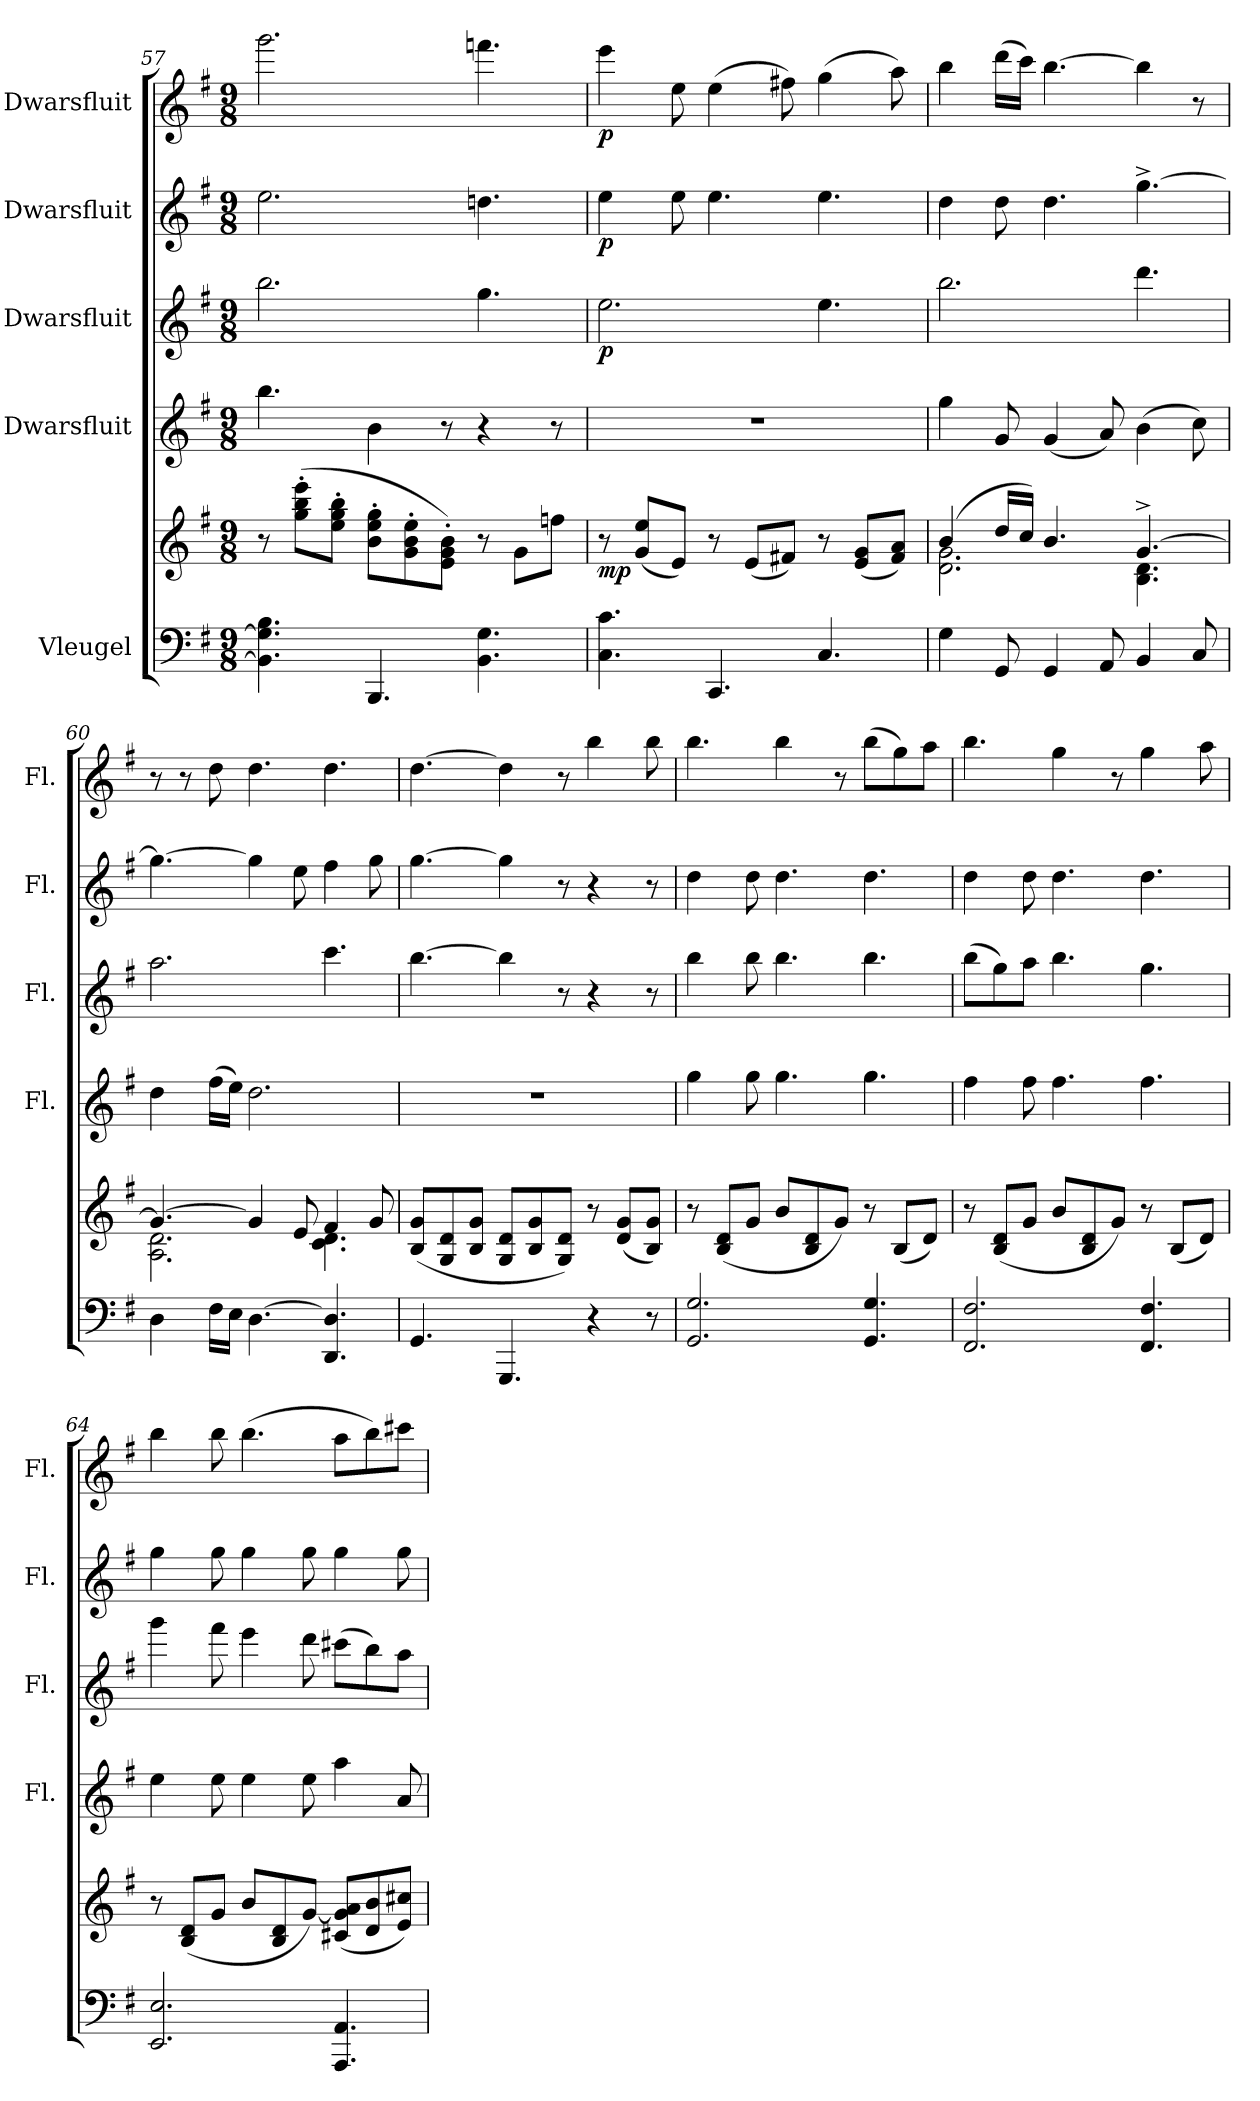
**kern	**kern	**dynam	**kern	**kern	**dynam	**kern	**dynam	**kern	**dynam
*part5	*part5	*part5	*part4	*part3	*part3	*part2	*part2	*part1	*part1
*staff6	*staff5	*staff5/6	*staff4	*staff3	*staff3	*staff2	*staff2	*staff1	*staff1
*I"Vleugel	*	*	*I"Dwarsfluit	*I"Dwarsfluit	*	*I"Dwarsfluit	*	*I"Dwarsfluit	*
*	*	*	*I'Fl.	*I'Fl.	*	*I'Fl.	*	*I'Fl.	*
*clefF4	*clefG2	*	*clefG2	*clefG2	*	*clefG2	*	*clefG2	*
*k[f#]	*k[f#]	*	*k[f#]	*k[f#]	*	*k[f#]	*	*k[f#]	*
*M9/8	*M9/8	*	*M9/8	*M9/8	*	*M9/8	*	*M9/8	*
=57	=57	=57	=57	=57	=57	=57	=57	=57	=57
4.BB\] 4.G\] 4.B\	8r	.	4.bb\	2.bb\	.	2.ee\	.	2.ggg\	.
.	(8gg\' 8bb\' 8eee\'L	.	.	.	.	.	.	.	.
.	8ee\' 8gg\' 8bb\'J	.	.	.	.	.	.	.	.
4.BBB/	8b\' 8ee\' 8gg\'L	.	4b\	.	.	.	.	.	.
.	8g\' 8b\' 8ee\'	.	.	.	.	.	.	.	.
.	8e\' 8g\' 8b\'J)	.	8r	.	.	.	.	.	.
4.BB\ 4.G\	8r	.	4r	4.gg\	.	4.ddn\	.	4.fffn\	.
.	8g\L	.	.	.	.	.	.	.	.
.	8ffn\J	.	8r	.	.	.	.	.	.
!!LO:PB:g=z
=58	=58	=58	=58	=58	=58	=58	=58	=58	=58
!	!	!LO:DY:b	!	!	!LO:DY:b	!	!LO:DY:b	!	!LO:DY:b
4.C\ 4.c\	8r	mp	8%9r	2.ee\	p	4ee\	p	4eee\	p
.	(8g/ 8ee/L	.	.	.	.	.	.	.	.
.	8e/J)	.	.	.	.	8ee\	.	8ee\	.
4.CC/	8r	.	.	.	.	4.ee\	.	(4ee\	.
.	(8e/L	.	.	.	.	.	.	.	.
.	8f#X/J)	.	.	.	.	.	.	8ff#X\)	.
4.C/	8r	.	.	4.ee\	.	4.ee\	.	(4gg\	.
.	(8e/ 8g/L	.	.	.	.	.	.	.	.
.	8f#/ 8a/J)	.	.	.	.	.	.	8aa\)	.
=59	=59	=59	=59	=59	=59	=59	=59	=59	=59
*	*^	*	*	*	*	*	*	*	*
4G\	(4b/	2.d\ 2.g\	.	4gg\	2.bb\	.	4dd\	.	4bb\	.
8GG/	16dd/LL	.	.	8g/	.	.	8dd\	.	(16ddd\LL	.
.	16cc/JJ)	.	.	.	.	.	.	.	16ccc\JJ)	.
4GG/	4.b/	.	.	(4g/	.	.	4.dd\	.	[4.bb\	.
8AA/	.	.	.	8a/)	.	.	.	.	.	.
4BB/	[4.g^/	4.B\ 4.d\	.	(4b\	4.ddd\	.	[4.gg^\	.	4bb\]	.
8C/	.	.	.	8cc\)	.	.	.	.	8r	.
=60	=60	=60	=60	=60	=60	=60	=60	=60	=60	=60
4D\	4.g/_	2.A\ 2.d\	.	4dd\	2.aa\	.	4.gg\_	.	8r	.
.	.	.	.	.	.	.	.	.	8r	.
16F#\LL	.	.	.	(16ff#\LL	.	.	.	.	8dd\	.
16E\JJ	.	.	.	16ee\JJ)	.	.	.	.	.	.
[4.D\	4g/]	.	.	2.dd\	.	.	4gg\]	.	4.dd\	.
.	8e/	.	.	.	.	.	8ee\	.	.	.
4.DD/ 4.D/]	4f#/	4.c\ 4.d\	.	.	4.ccc\	.	4ff#\	.	4.dd\	.
.	8g/	.	.	.	.	.	8gg\	.	.	.
*	*v	*v	*	*	*	*	*	*	*	*
=61	=61	=61	=61	=61	=61	=61	=61	=61	=61
4.GG/	(8B/ 8g/L	.	8%9r	[4.bb\	.	[4.gg\	.	[4.dd\	.
.	8G/ 8d/	.	.	.	.	.	.	.	.
.	8B/ 8g/J	.	.	.	.	.	.	.	.
4.GGG/	8G/ 8d/L	.	.	4bb\]	.	4gg\]	.	4dd\]	.
.	8B/ 8g/	.	.	.	.	.	.	.	.
.	8G/ 8d/J)	.	.	8r	.	8r	.	8r	.
4r	8r	.	.	4r	.	4r	.	4bb\	.
.	(8d/ 8g/L	.	.	.	.	.	.	.	.
8r	8B/ 8g/J)	.	.	8r	.	8r	.	8bb\	.
=62	=62	=62	=62	=62	=62	=62	=62	=62	=62
2.GG/ 2.G/	8r	.	4gg\	4bb\	.	4dd\	.	4.bb\	.
.	(>8B/ 8d/L	.	.	.	.	.	.	.	.
.	8g/J	.	8gg\	8bb\	.	8dd\	.	.	.
.	8b/L	.	4.gg\	4.bb\	.	4.dd\	.	4bb\	.
.	8B/ 8d/	.	.	.	.	.	.	.	.
.	8g/J)	.	.	.	.	.	.	8r	.
4.GG/ 4.G/	8r	.	4.gg\	4.bb\	.	4.dd\	.	(8bb\L	.
.	(8B/L	.	.	.	.	.	.	8gg\)	.
.	8d/J)	.	.	.	.	.	.	8aa\J	.
!!LO:LB:g=z
=63	=63	=63	=63	=63	=63	=63	=63	=63	=63
2.FF#/ 2.F#/	8r	.	4ff#\	(8bb\L	.	4dd\	.	4.bb\	.
.	(>8B/ 8d/L	.	.	8gg\)	.	.	.	.	.
.	8g/J	.	8ff#\	8aa\J	.	8dd\	.	.	.
.	8b/L	.	4.ff#\	4.bb\	.	4.dd\	.	4gg\	.
.	8B/ 8d/	.	.	.	.	.	.	.	.
.	8g/J)	.	.	.	.	.	.	8r	.
4.FF#/ 4.F#/	8r	.	4.ff#\	4.gg\	.	4.dd\	.	4gg\	.
.	(8B/L	.	.	.	.	.	.	.	.
.	8d/J)	.	.	.	.	.	.	8aa\	.
=64	=64	=64	=64	=64	=64	=64	=64	=64	=64
2.EE/ 2.E/	8r	.	4ee\	4ggg\	.	4gg\	.	4bb\	.
.	(>8B/ 8d/L	.	.	.	.	.	.	.	.
.	8g/J	.	8ee\	8fff#\	.	8gg\	.	8bb\	.
.	8b/L	.	4ee\	4eee\	.	4gg\	.	(4.bb\	.
.	8B/ 8d/	.	.	.	.	.	.	.	.
.	[8g/J)	.	8ee\	8ddd\	.	8gg\	.	.	.
4.AAA/ 4.AA/	(8c#X/ 8g/] 8a/L	.	4aa\	(8ccc#X\L	.	4gg\	.	8aa\L	.
.	8d/ 8b/	.	.	8bb\)	.	.	.	8bb\)	.
.	8e/ 8cc#X/J)	.	8a/	8aa\J	.	8gg\	.	8ccc#X\J	.
=	=	=	=	=	=	=	=	=	=
*-	*-	*-	*-	*-	*-	*-	*-	*-	*-
